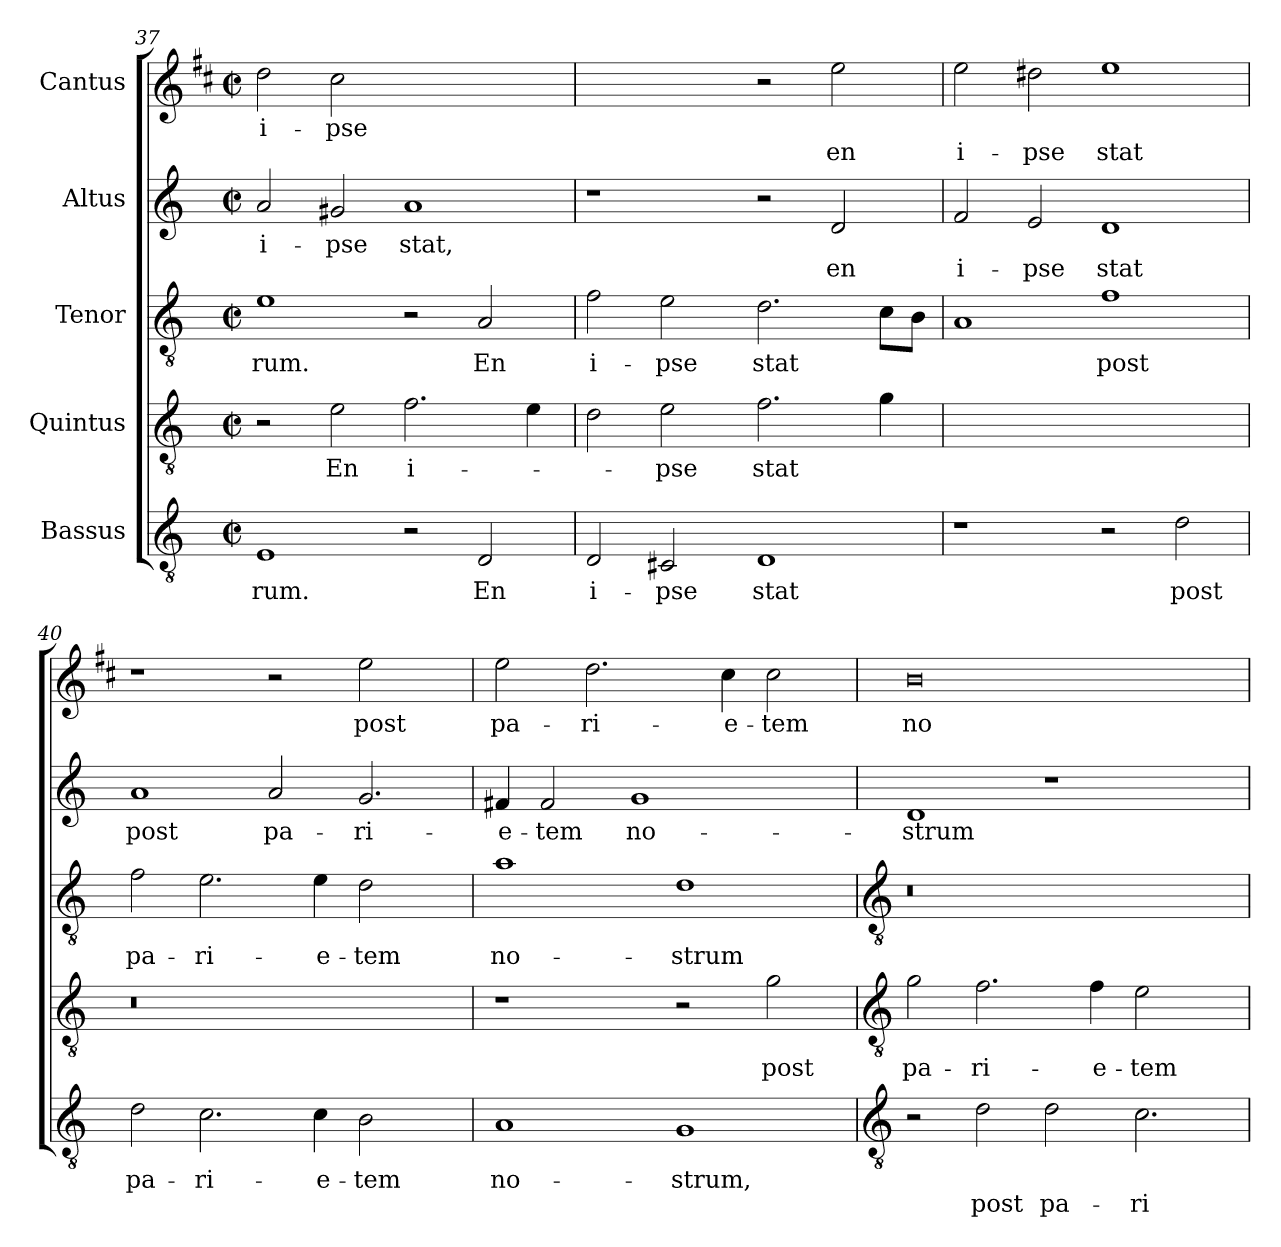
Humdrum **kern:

**kern	**text	**text	**kern	**text	**kern	**text	**kern	**text	**text	**kern	**text	**text
*part5	*part5	*part5	*part4	*part4	*part3	*part3	*part2	*part2	*part2	*part1	*part1	*part1
*staff5	*staff5	*staff5	*staff4	*staff4	*staff3	*staff3	*staff2	*staff2	*staff2	*staff1	*staff1	*staff1
*I"Bassus	*	*	*I"Quintus	*	*I"Tenor	*	*I"Altus	*	*	*I"Cantus	*	*
!!LO:LB:g=z
*clefGv2	*	*	*clefGv2	*	*clefGv2	*	*clefG2	*	*	*clefG2	*	*
*	*	*	*	*	*	*	*	*	*	*ITrd1c2	*	*
*k[]	*	*	*k[]	*	*k[]	*	*k[]	*	*	*k[]	*	*
*C:	*	*	*C:	*	*C:	*	*C:	*	*	*C:	*	*
*M4/2	*	*	*M4/2	*	*M4/2	*	*M4/2	*	*	*M4/2	*	*
*met(c|)	*	*	*met(c|)	*	*met(c|)	*	*met(c|)	*	*	*met(c|)	*	*
=37	=37	=37	=37	=37	=37	=37	=37	=37	=37	=37	=37	=37
!	!LO:LY:b	!	!	!	!	!LO:LY:b	!	!LO:LY:b	!	!	!LO:LY:b	!
1E	-rum.	.	2r	.	1e	-rum.	2a	i-	.	2cc	i-	.
!	!	!	!	!LO:LY:b	!	!	!	!LO:LY:b	!	!	!LO:LY:b	!
.	.	.	2e	En	.	.	2g#X	-pse	.	2b	-pse	.
!	!	!	!	!LO:LY:b	!	!	!	!LO:LY:b	!	!	!LO:LY:b	!
2r	.	.	2.f	i-	2r	.	1a	stat,	.	[1ayy	stat,	.
!	!LO:LY:b	!	!	!	!	!LO:LY:b	!	!	!	!	!	!
2D	En	.	.	.	2A	En	.	.	.	.	.	.
.	.	.	4e	.	.	.	.	.	.	.	.	.
=38	=38	=38	=38	=38	=38	=38	=38	=38	=38	=38	=38	=38
!	!LO:LY:b	!	!	!	!	!LO:LY:b	!	!	!	!	!	!
2D	i-	.	2d	.	2f	i-	1r	.	.	2.ayy_	.	.
!	!LO:LY:b	!	!	!LO:LY:b	!	!LO:LY:b	!	!	!	!	!	!
2C#X	-pse	.	2e	-pse	2e	-pse	.	.	.	.	.	.
.	.	.	.	.	.	.	.	.	.	4ayy]	.	.
!	!LO:LY:b	!	!	!LO:LY:b	!	!LO:LY:b	!	!	!	!	!	!
1D	stat	.	2.f	stat	2.d	stat	2r	.	.	2r	.	.
!	!	!	!	!	!	!	!	!	!LO:LY:b	!	!	!LO:LY:b
.	.	.	.	.	.	.	2d	.	en	2dd	.	en
.	.	.	4g	.	8cL	.	.	.	.	.	.	.
.	.	.	.	.	8BJ	.	.	.	.	.	.	.
=39	=39	=39	=39	=39	=39	=39	=39	=39	=39	=39	=39	=39
!	!	!	!	!	!	!	!	!	!LO:LY:b	!	!	!LO:LY:b
1r	.	.	[1.ayy	.	1A	.	2f	.	i-	2dd	.	i-
!	!	!	!	!	!	!	!	!	!LO:LY:b	!	!	!LO:LY:b
.	.	.	.	.	.	.	2e	.	-pse	2cc#	.	-pse
!	!	!	!	!	!	!LO:LY:b	!	!	!LO:LY:b	!	!	!LO:LY:b
2r	.	.	.	.	1f	post	1d	.	stat	1dd	.	stat
!	!LO:LY:b	!	!	!	!	!	!	!	!	!	!	!
2d	post	.	2ayy]	.	.	.	.	.	.	.	.	.
=40	=40	=40	=40	=40	=40	=40	=40	=40	=40	=40	=40	=40
!	!LO:LY:b	!	!	!	!	!LO:LY:b	!	!LO:LY:b	!	!	!	!
2d	pa-	.	0r	.	2f	pa-	1a	post	.	1r	.	.
!	!LO:LY:b	!	!	!	!	!LO:LY:b	!	!	!	!	!	!
2.c	-ri-	.	.	.	2.e	-ri-	.	.	.	.	.	.
!	!	!	!	!	!	!	!	!LO:LY:b	!	!	!	!
.	.	.	.	.	.	.	2a	pa-	.	2r	.	.
!	!LO:LY:b	!	!	!	!	!LO:LY:b	!	!	!	!	!	!
4c	-e-	.	.	.	4e	-e-	.	.	.	.	.	.
!	!LO:LY:b	!	!	!	!	!LO:LY:b	!	!LO:LY:b	!	!	!LO:LY:b	!
2B	-tem	.	.	.	2d	-tem	2.g	-ri-	.	2dd	post	.
4ryy	.	.	4ryy	.	4ryy	.	.	.	.	4ryy	.	.
=41	=41	=41	=41	=41	=41	=41	=41	=41	=41	=41	=41	=41
!	!LO:LY:b	!	!	!	!	!LO:LY:b	!	!LO:LY:b	!	!	!LO:LY:b	!
1A	no-	.	1r	.	1a	no-	4f#X	-e-	.	2dd	pa-	.
!	!	!	!	!	!	!	!	!LO:LY:b	!	!	!	!
.	.	.	.	.	.	.	2f#	-tem	.	.	.	.
!	!	!	!	!	!	!	!	!	!	!	!LO:LY:b	!
.	.	.	.	.	.	.	.	.	.	2.cc	-ri-	.
!	!	!	!	!	!	!	!	!LO:LY:b	!	!	!	!
.	.	.	.	.	.	.	1g	no-	.	.	.	.
!	!LO:LY:b	!	!	!	!	!LO:LY:b	!	!	!	!	!	!
1G	-strum,	.	2r	.	1d	-strum	.	.	.	.	.	.
!	!	!	!	!	!	!	!	!	!	!	!LO:LY:b	!
.	.	.	.	.	.	.	.	.	.	4b	-e-	.
!	!	!	!	!LO:LY:b	!	!	!	!	!	!	!LO:LY:b	!
.	.	.	2g	post	.	.	.	.	.	2b	-tem	.
.	.	.	.	.	.	.	4ryy	.	.	.	.	.
!!LO:LB:g=z
=42	=42	=42	=42	=42	=42	=42	=42	=42	=42	=42	=42	=42
*clefGv2	*	*	*clefGv2	*	*clefGv2	*	*	*	*	*	*	*
!	!	!	!	!LO:LY:b	!	!	!	!LO:LY:b	!	!	!LO:LY:b	!
2r	.	.	2g	pa-	0r	.	1d	-strum	.	0a	no	.
!	!	!LO:LY:b	!	!LO:LY:b	!	!	!	!	!	!	!	!
2d	.	post	2.f	-ri-	.	.	.	.	.	.	.	.
!	!	!LO:LY:b	!	!	!	!	!	!	!	!	!	!
2d	.	pa-	.	.	.	.	1r	.	.	.	.	.
!	!	!	!	!LO:LY:b	!	!	!	!	!	!	!	!
.	.	.	4f	-e-	.	.	.	.	.	.	.	.
!	!	!LO:LY:b	!	!LO:LY:b	!	!	!	!	!	!	!	!
2.c	.	-ri-	2e	-tem	.	.	.	.	.	.	.	.
.	.	.	4ryy	.	4ryy	.	4ryy	.	.	4ryy	.	.
=	=	=	=	=	=	=	=	=	=	=	=	=
*-	*-	*-	*-	*-	*-	*-	*-	*-	*-	*-	*-	*-
